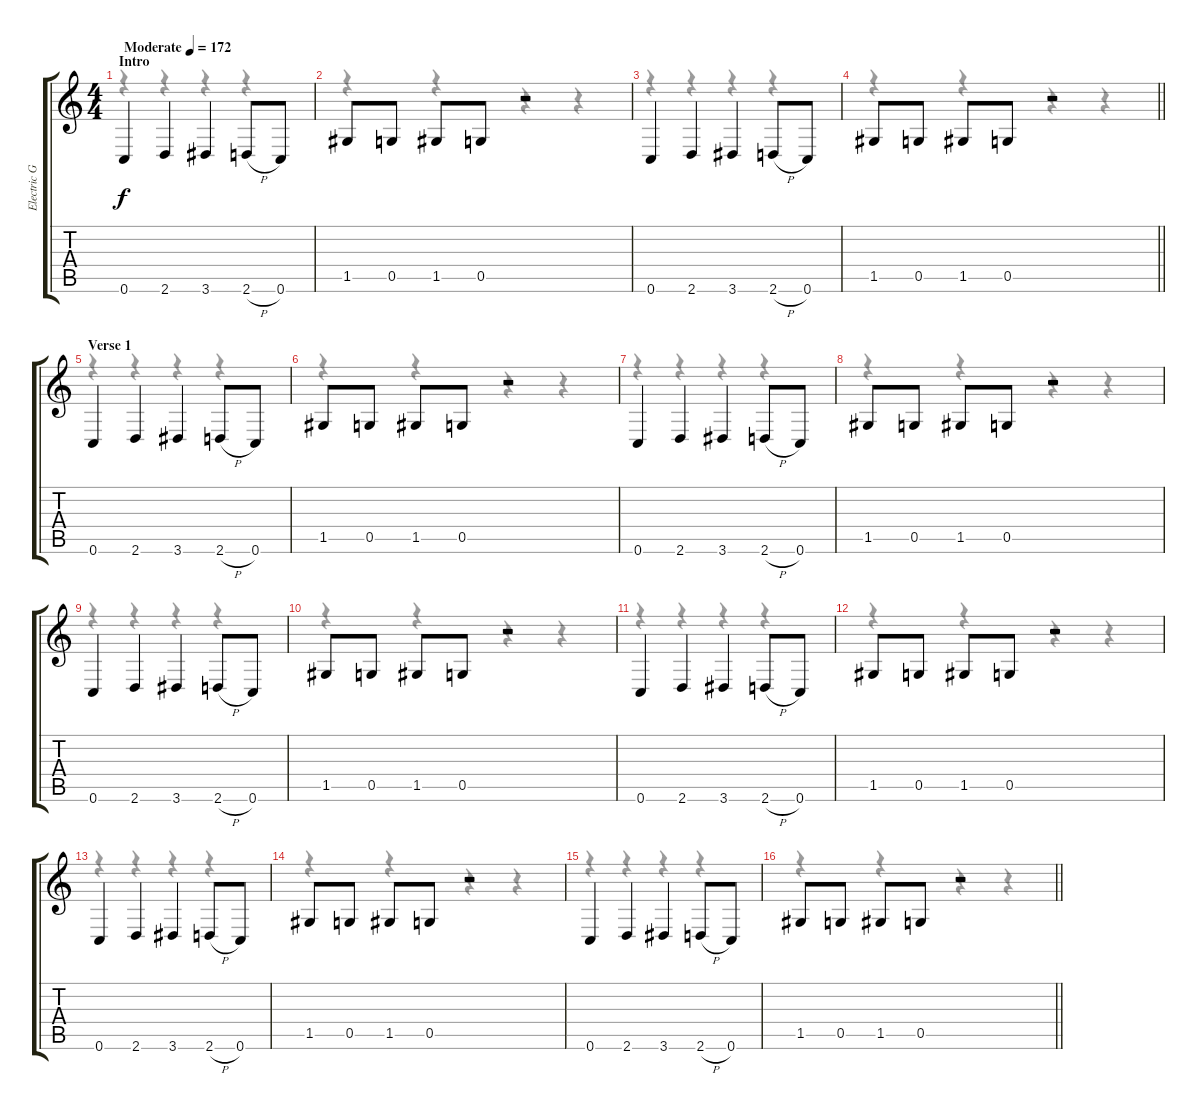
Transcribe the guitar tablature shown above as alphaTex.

\track ("Electric Guitar I" "Electric G") {instrument electricguitarclean}
\staff {score tabs}
\tuning (D4 A3 F3 C3 G2 C2) {hide}
\voice
\ts (4 4)
\section ("" "Intro")
\tempo (172 "Moderate")
\clef g2
\ks c
0.6.4{dy f instrument electricguitarclean} 2.6.4 3.6.4 2.6{h}.8 0.6.8 |
1.5.8 0.5.8 1.5.8 0.5.8 r.2 |
0.6.4 2.6.4 3.6.4 2.6{h}.8 0.6.8 |
\barLineRight lightlight
1.5.8 0.5.8 1.5.8 0.5.8 r.2 |
\section ("" "Verse 1")
0.6.4 2.6.4 3.6.4 2.6{h}.8 0.6.8 |
1.5.8 0.5.8 1.5.8 0.5.8 r.2 |
0.6.4 2.6.4 3.6.4 2.6{h}.8 0.6.8 |
1.5.8 0.5.8 1.5.8 0.5.8 r.2 |
0.6.4 2.6.4 3.6.4 2.6{h}.8 0.6.8 |
1.5.8 0.5.8 1.5.8 0.5.8 r.2 |
0.6.4 2.6.4 3.6.4 2.6{h}.8 0.6.8 |
1.5.8 0.5.8 1.5.8 0.5.8 r.2 |
0.6.4 2.6.4 3.6.4 2.6{h}.8 0.6.8 |
1.5.8 0.5.8 1.5.8 0.5.8 r.2 |
0.6.4 2.6.4 3.6.4 2.6{h}.8 0.6.8 |
\barLineRight lightlight
1.5.8 0.5.8 1.5.8 0.5.8 r.2
\voice
\clef g2
\ottava regular
\simile none
\ks c
r.4{dy f} r.4 r.4 r.4 |
r.4 r.4 r.4 r.4 |
r.4 r.4 r.4 r.4 |
\barLineRight lightlight
r.4 r.4 r.4 r.4 |
r.4 r.4 r.4 r.4 |
r.4 r.4 r.4 r.4 |
r.4 r.4 r.4 r.4 |
r.4 r.4 r.4 r.4 |
r.4 r.4 r.4 r.4 |
r.4 r.4 r.4 r.4 |
r.4 r.4 r.4 r.4 |
r.4 r.4 r.4 r.4 |
r.4 r.4 r.4 r.4 |
r.4 r.4 r.4 r.4 |
r.4 r.4 r.4 r.4 |
\barLineRight lightlight
r.4 r.4 r.4 r.4
